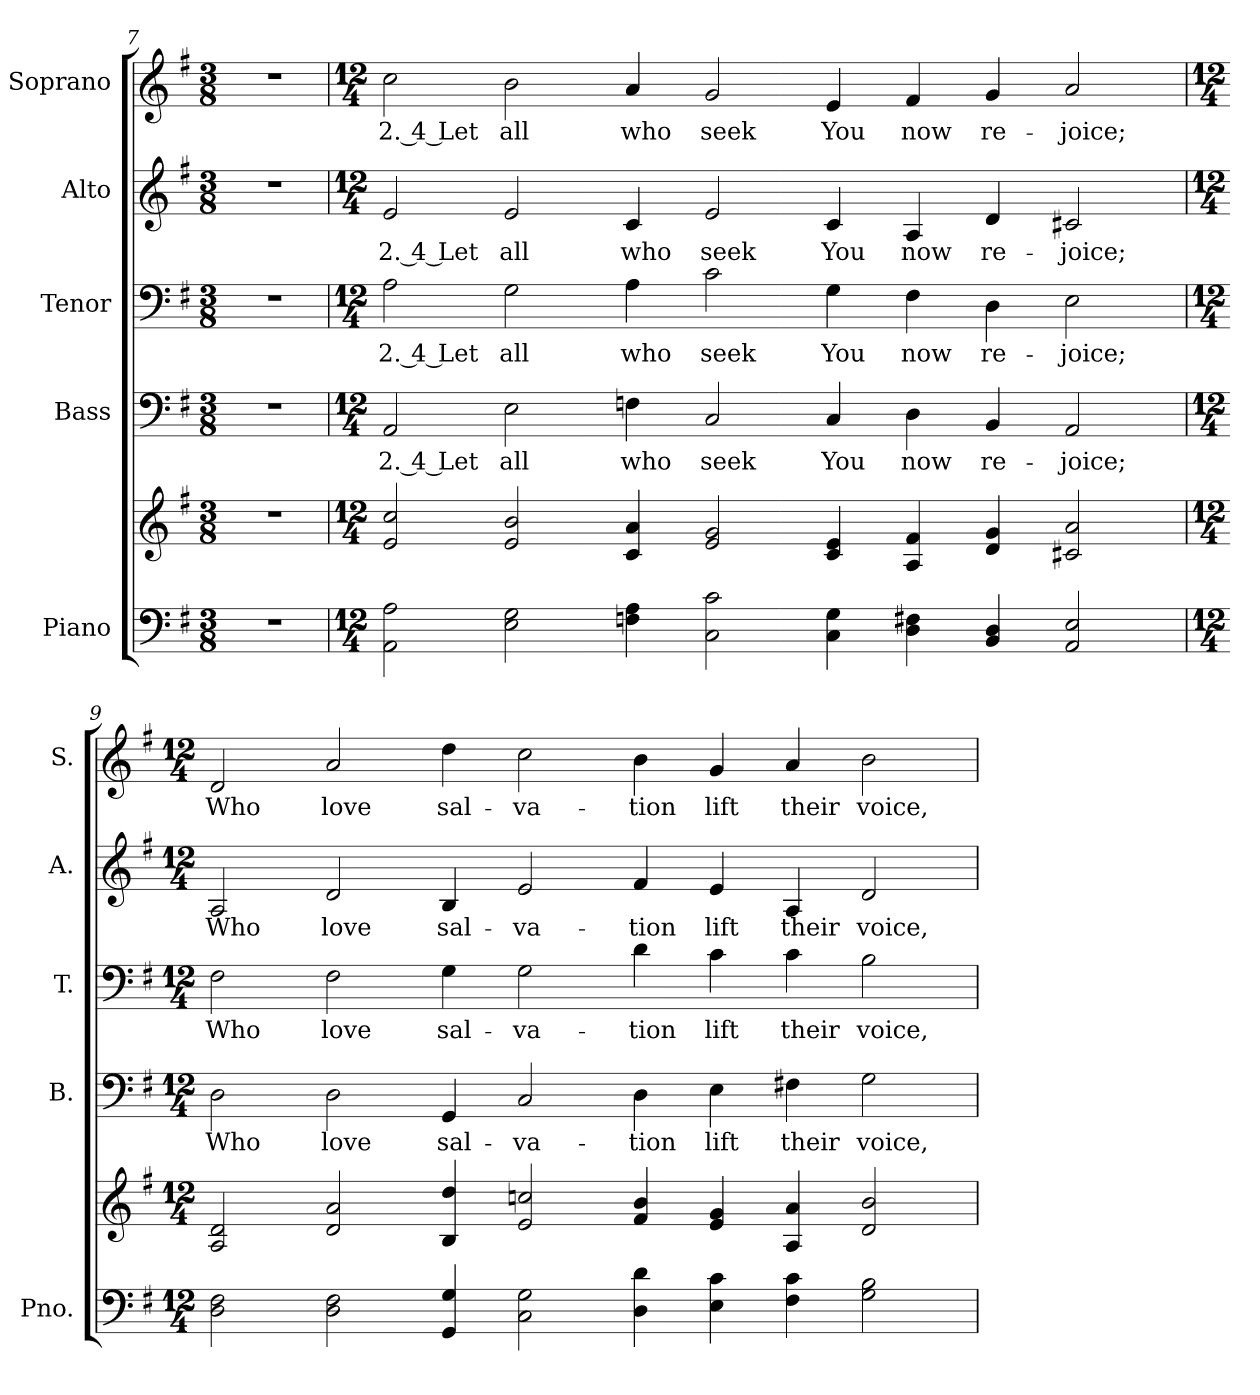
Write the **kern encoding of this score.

**kern	**kern	**kern	**text	**kern	**text	**kern	**text	**kern	**text
*part5	*part5	*part4	*part4	*part3	*part3	*part2	*part2	*part1	*part1
*staff6	*staff5	*staff4	*staff4	*staff3	*staff3	*staff2	*staff2	*staff1	*staff1
*I"Piano	*	*I"Bass	*	*I"Tenor	*	*I"Alto	*	*I"Soprano	*
*I'Pno.	*	*I'B.	*	*I'T.	*	*I'A.	*	*I'S.	*
!!LO:LB:g=z
*clefF4	*clefG2	*clefF4	*	*clefF4	*	*clefG2	*	*clefG2	*
*k[f#]	*k[f#]	*k[f#]	*	*k[f#]	*	*k[f#]	*	*k[f#]	*
*G:	*G:	*G:	*	*G:	*	*G:	*	*G:	*
*M3/8	*M3/8	*M3/8	*	*M3/8	*	*M3/8	*	*M3/8	*
=7	=7	=7	=7	=7	=7	=7	=7	=7	=7
!LO:N:vis=1	!LO:N:vis=1	!LO:N:vis=1	!	!LO:N:vis=1	!	!LO:N:vis=1	!	!LO:N:vis=1	!
4.r	4.r	4.r	.	4.r	.	4.r	.	4.r	.
=8	=8	=8	=8	=8	=8	=8	=8	=8	=8
*M12/4	*M12/4	*M12/4	*	*M12/4	*	*M12/4	*	*M12/4	*
!	!	!	!LO:LY:b:color=#000000	!	!	!	!	!	!
!	!	!	!	!	!LO:LY:b:color=#000000	!	!	!	!
!	!	!	!	!	!	!	!LO:LY:b:color=#000000	!	!
!	!	!	!	!	!	!	!	!	!LO:LY:b:color=#000000
2AAi\ 2Ai	2ei/ 2cci	2AAi/	2. 4 Let	2Ai\	2. 4 Let	2ei/	2. 4 Let	2cci\	2. 4 Let
!	!	!	!LO:LY:b:color=#000000	!	!	!	!	!	!
!	!	!	!	!	!LO:LY:b:color=#000000	!	!	!	!
!	!	!	!	!	!	!	!LO:LY:b:color=#000000	!	!
!	!	!	!	!	!	!	!	!	!LO:LY:b:color=#000000
2Ei\ 2Gi	2ei/ 2bi	2Ei\	all	2Gi\	all	2ei/	all	2bi\	all
!	!	!	!LO:LY:b:color=#000000	!	!	!	!	!	!
!	!	!	!	!	!LO:LY:b:color=#000000	!	!	!	!
!	!	!	!	!	!	!	!LO:LY:b:color=#000000	!	!
!	!	!	!	!	!	!	!	!	!LO:LY:b:color=#000000
4Fni\ 4Ai	4ci/ 4ai	4Fni\	who	4Ai\	who	4ci/	who	4ai/	who
!	!	!	!LO:LY:b:color=#000000	!	!	!	!	!	!
!	!	!	!	!	!LO:LY:b:color=#000000	!	!	!	!
!	!	!	!	!	!	!	!LO:LY:b:color=#000000	!	!
!	!	!	!	!	!	!	!	!	!LO:LY:b:color=#000000
2Ci\ 2ci	2ei/ 2gi	2Ci/	seek	2ci\	seek	2ei/	seek	2gi/	seek
!	!	!	!LO:LY:b:color=#000000	!	!	!	!	!	!
!	!	!	!	!	!LO:LY:b:color=#000000	!	!	!	!
!	!	!	!	!	!	!	!LO:LY:b:color=#000000	!	!
!	!	!	!	!	!	!	!	!	!LO:LY:b:color=#000000
4Ci\ 4Gi	4ci/ 4ei	4Ci/	You	4Gi\	You	4ci/	You	4ei/	You
!	!	!	!LO:LY:b:color=#000000	!	!	!	!	!	!
!	!	!	!	!	!LO:LY:b:color=#000000	!	!	!	!
!	!	!	!	!	!	!	!LO:LY:b:color=#000000	!	!
!	!	!	!	!	!	!	!	!	!LO:LY:b:color=#000000
4Di\ 4F#Xi	4Ai/ 4f#i	4Di\	now	4F#i\	now	4Ai/	now	4f#i/	now
!	!	!	!LO:LY:b:color=#000000	!	!	!	!	!	!
!	!	!	!	!	!LO:LY:b:color=#000000	!	!	!	!
!	!	!	!	!	!	!	!LO:LY:b:color=#000000	!	!
!	!	!	!	!	!	!	!	!	!LO:LY:b:color=#000000
4BBi/ 4Di	4di/ 4gi	4BBi/	re-	4Di\	re-	4di/	re-	4gi/	re-
!	!	!	!LO:LY:b:color=#000000	!	!	!	!	!	!
!	!	!	!	!	!LO:LY:b:color=#000000	!	!	!	!
!	!	!	!	!	!	!	!LO:LY:b:color=#000000	!	!
!	!	!	!	!	!	!	!	!	!LO:LY:b:color=#000000
2AAi/ 2Ei	2c#Xi/ 2ai	2AAi/	-joice;	2Ei\	-joice;	2c#Xi/	-joice;	2ai/	-joice;
!!LO:PB:g=z
=9	=9	=9	=9	=9	=9	=9	=9	=9	=9
*M12/4	*M12/4	*M12/4	*	*M12/4	*	*M12/4	*	*M12/4	*
!	!	!	!LO:LY:b:color=#000000	!	!	!	!	!	!
!	!	!	!	!	!LO:LY:b:color=#000000	!	!	!	!
!	!	!	!	!	!	!	!LO:LY:b:color=#000000	!	!
!	!	!	!	!	!	!	!	!	!LO:LY:b:color=#000000
2Di\ 2F#i	2Ai/ 2di	2Di\	Who	2F#i\	Who	2Ai/	Who	2di/	Who
!	!	!	!LO:LY:b:color=#000000	!	!	!	!	!	!
!	!	!	!	!	!LO:LY:b:color=#000000	!	!	!	!
!	!	!	!	!	!	!	!LO:LY:b:color=#000000	!	!
!	!	!	!	!	!	!	!	!	!LO:LY:b:color=#000000
2Di\ 2F#i	2di/ 2ai	2Di\	love	2F#i\	love	2di/	love	2ai/	love
!	!	!	!LO:LY:b:color=#000000	!	!	!	!	!	!
!	!	!	!	!	!LO:LY:b:color=#000000	!	!	!	!
!	!	!	!	!	!	!	!LO:LY:b:color=#000000	!	!
!	!	!	!	!	!	!	!	!	!LO:LY:b:color=#000000
4GGi/ 4Gi	4Bi/ 4ddi	4GGi/	sal-	4Gi\	sal-	4Bi/	sal-	4ddi\	sal-
!	!	!	!LO:LY:b:color=#000000	!	!	!	!	!	!
!	!	!	!	!	!LO:LY:b:color=#000000	!	!	!	!
!	!	!	!	!	!	!	!LO:LY:b:color=#000000	!	!
!	!	!	!	!	!	!	!	!	!LO:LY:b:color=#000000
2Ci\ 2Gi	2ei/ 2ccni	2Ci/	-va-	2Gi\	-va-	2ei/	-va-	2cci\	-va-
!	!	!	!LO:LY:b:color=#000000	!	!	!	!	!	!
!	!	!	!	!	!LO:LY:b:color=#000000	!	!	!	!
!	!	!	!	!	!	!	!LO:LY:b:color=#000000	!	!
!	!	!	!	!	!	!	!	!	!LO:LY:b:color=#000000
4Di\ 4di	4f#i/ 4bi	4Di\	-tion	4di\	-tion	4f#i/	-tion	4bi\	-tion
!	!	!	!LO:LY:b:color=#000000	!	!	!	!	!	!
!	!	!	!	!	!LO:LY:b:color=#000000	!	!	!	!
!	!	!	!	!	!	!	!LO:LY:b:color=#000000	!	!
!	!	!	!	!	!	!	!	!	!LO:LY:b:color=#000000
4Ei\ 4ci	4ei/ 4gi	4Ei\	lift	4ci\	lift	4ei/	lift	4gi/	lift
!	!	!	!LO:LY:b:color=#000000	!	!	!	!	!	!
!	!	!	!	!	!LO:LY:b:color=#000000	!	!	!	!
!	!	!	!	!	!	!	!LO:LY:b:color=#000000	!	!
!	!	!	!	!	!	!	!	!	!LO:LY:b:color=#000000
4F#i\ 4ci	4Ai/ 4ai	4F#Xi\	their	4ci\	their	4Ai/	their	4ai/	their
!	!	!	!LO:LY:b:color=#000000	!	!	!	!	!	!
!	!	!	!	!	!LO:LY:b:color=#000000	!	!	!	!
!	!	!	!	!	!	!	!LO:LY:b:color=#000000	!	!
!	!	!	!	!	!	!	!	!	!LO:LY:b:color=#000000
2Gi\ 2Bi	2di/ 2bi	2Gi\	voice,	2Bi\	voice,	2di/	voice,	2bi\	voice,
=	=	=	=	=	=	=	=	=	=
*-	*-	*-	*-	*-	*-	*-	*-	*-	*-
